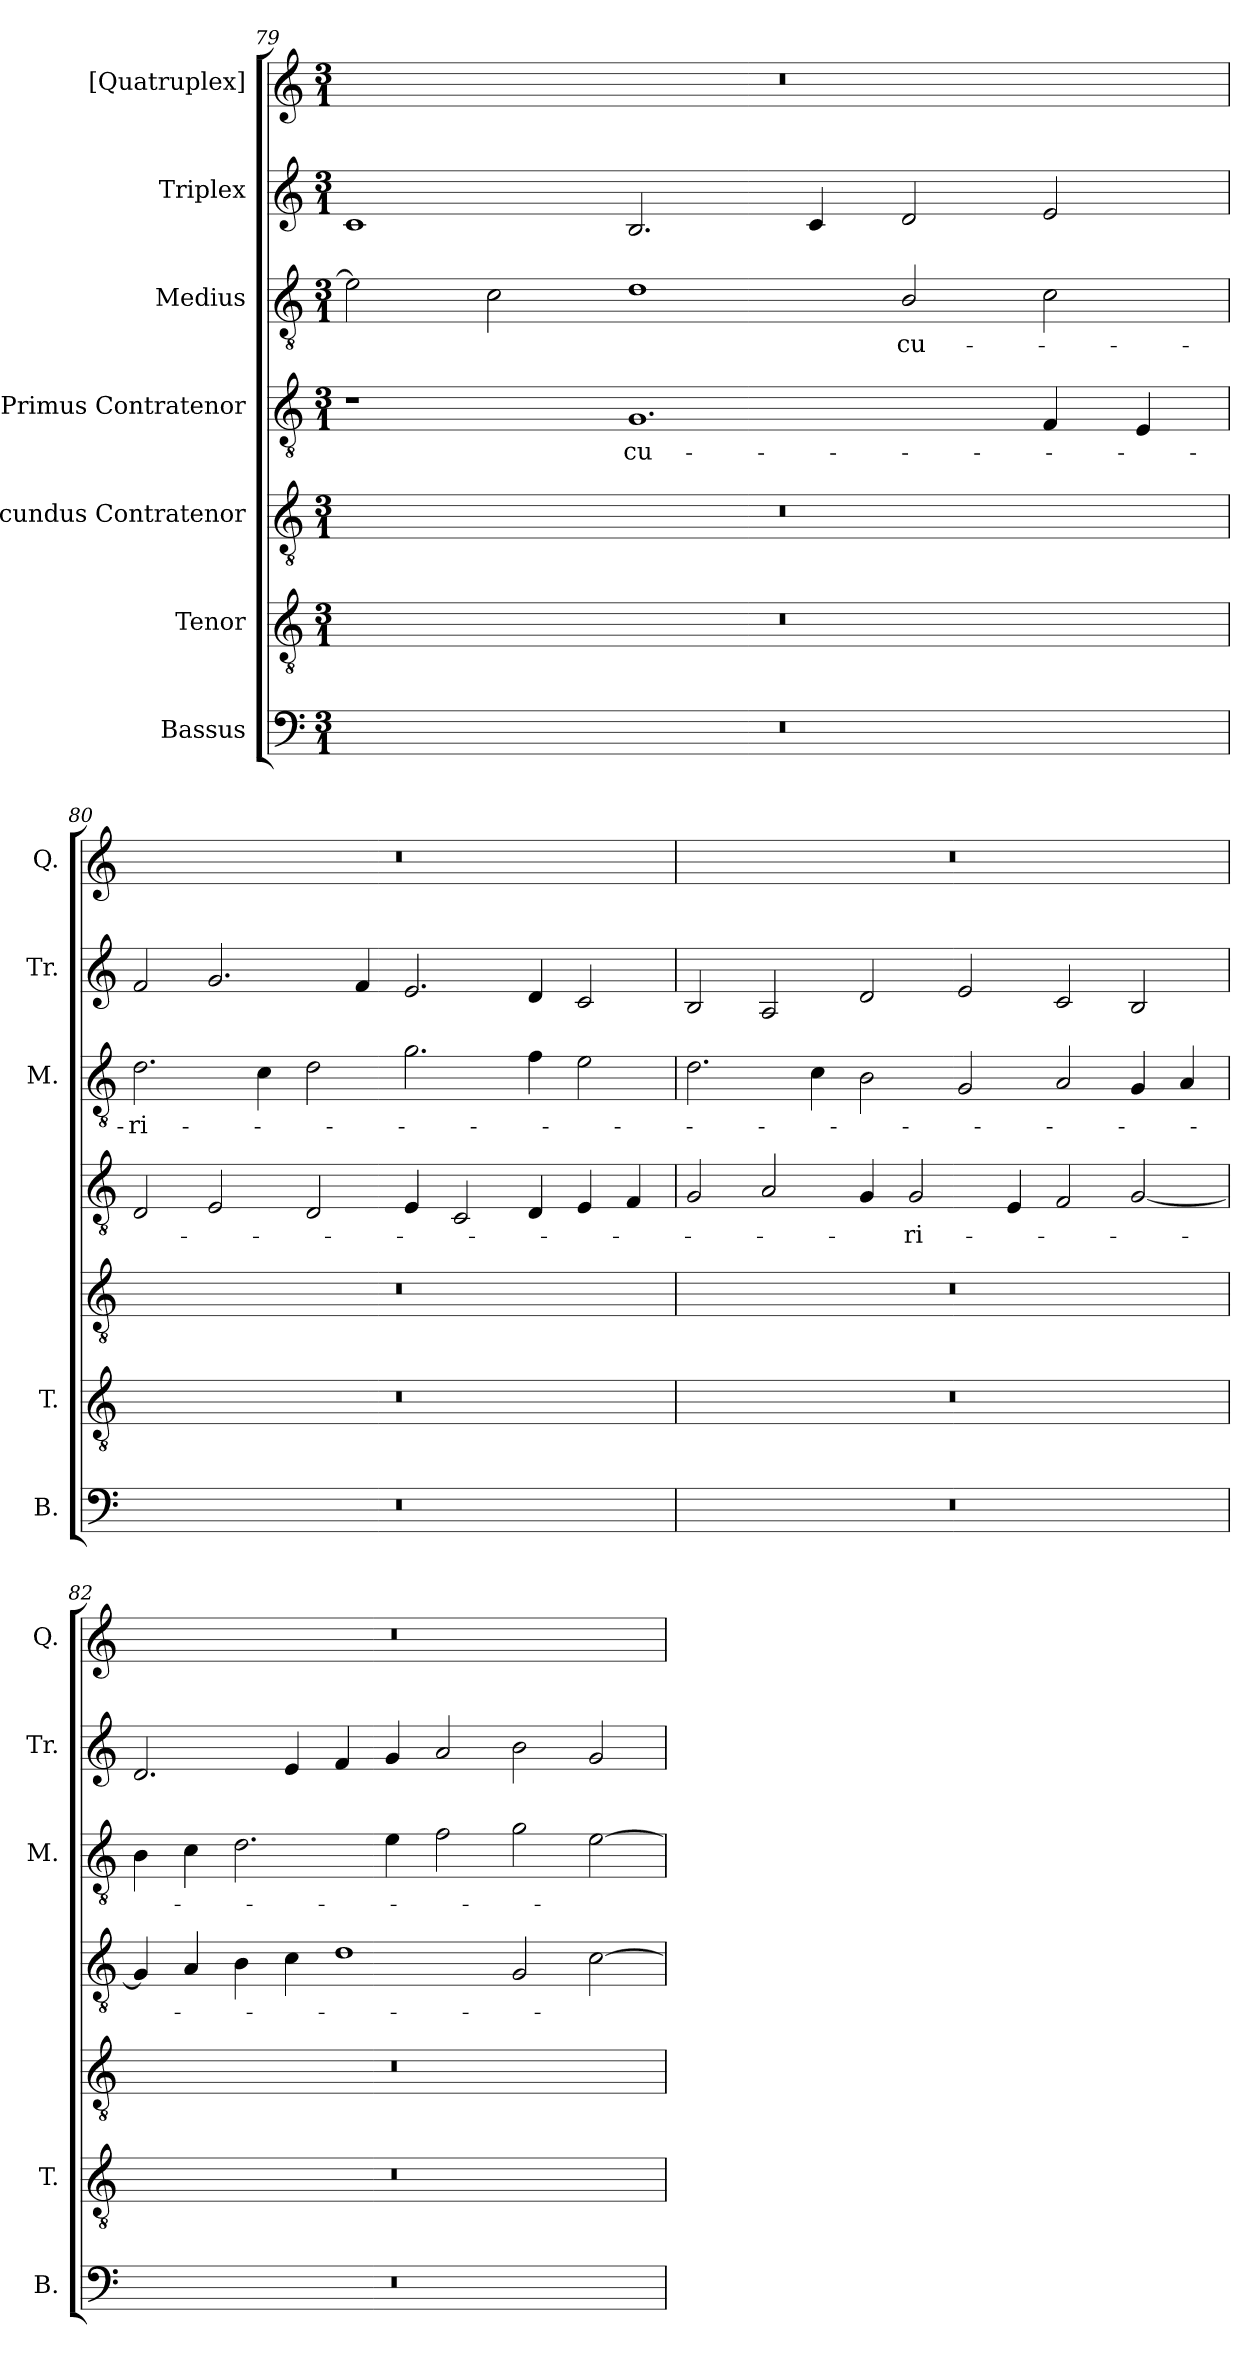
**kern	**kern	**kern	**kern	**text	**kern	**text	**kern	**kern
*part7	*part6	*part5	*part4	*part4	*part3	*part3	*part2	*part1
*staff7	*staff6	*staff5	*staff4	*staff4	*staff3	*staff3	*staff2	*staff1
*I"Bassus	*I"Tenor	*I"Secundus Contratenor	*I"Primus Contratenor	*	*I"Medius	*	*I"Triplex	*I"[Quatruplex]
*I'B.	*I'T.	*	*	*	*I'M.	*	*I'Tr.	*I'Q.
!!LO:PB:g=z
*clefF4	*clefGv2	*clefGv2	*clefGv2	*	*clefGv2	*	*clefG2	*clefG2
*	*ITrd7c12	*ITrd7c12	*ITrd7c12	*	*ITrd7c12	*	*	*
*k[]	*k[]	*k[]	*k[]	*	*k[]	*	*k[]	*k[]
*C:	*C:	*C:	*C:	*	*C:	*	*C:	*C:
*M3/1	*M3/1	*M3/1	*M3/1	*	*M3/1	*	*M3/1	*M3/1
=79	=79	=79	=79	=79	=79	=79	=79	=79
!LO:N:vis=1	!LO:N:vis=1	!LO:N:vis=1	!	!	!	!	!	!LO:N:vis=1
0.r	0.r	0.r	1r	.	2Ei\]	.	1ci	0.r
.	.	.	.	.	2Ci\	.	.	.
!	!	!	!	!LO:LY:b:color=#000000	!	!	!	!
.	.	.	1.GGi	cu-	1Di	.	2.Bi/	.
.	.	.	.	.	.	.	4ci/	.
!	!	!	!	!	!	!LO:LY:b:color=#000000	!	!
.	.	.	.	.	2BBi/	cu-	2di/	.
.	.	.	4FFi/	.	2Ci\	.	2ei/	.
.	.	.	4EEi/	.	.	.	.	.
=80`	=80`	=80`	=80`	=80`	=80`	=80`	=80`	=80`
!LO:N:vis=1	!LO:N:vis=1	!LO:N:vis=1	!	!	!	!	!	!
!	!	!	!	!	!	!LO:LY:b:color=#000000	!	!LO:N:vis=1
0.r	0.r	0.r	2DDi/	.	2.Di\	-ri-	2fi/	0.r
.	.	.	2EEi/	.	.	.	2.gi/	.
.	.	.	.	.	4Ci\	.	.	.
.	.	.	2DDi/	.	2Di\	.	.	.
.	.	.	.	.	.	.	4fi/	.
.	.	.	4EEi/	.	2.Gi\	.	2.ei/	.
.	.	.	2CCi/	.	.	.	.	.
.	.	.	4DDi/	.	4Fi\	.	4di/	.
.	.	.	4EEi/	.	2Ei\	.	2ci/	.
.	.	.	4FFi/	.	.	.	.	.
=81`	=81`	=81`	=81`	=81`	=81`	=81`	=81`	=81`
!LO:N:vis=1	!LO:N:vis=1	!LO:N:vis=1	!	!	!	!	!	!LO:N:vis=1
0.r	0.r	0.r	2GGi/	.	2.Di\	.	2Bi/	0.r
.	.	.	2AAi/	.	.	.	2Ai/	.
.	.	.	.	.	4Ci\	.	.	.
.	.	.	4GGi/	.	2BBi\	.	2di/	.
!	!	!	!	!LO:LY:b:color=#000000	!	!	!	!
.	.	.	2GGi/	-ri-	.	.	.	.
.	.	.	.	.	2GGi/	.	2ei/	.
.	.	.	4EEi/	.	.	.	.	.
.	.	.	2FFi/	.	2AAi/	.	2ci/	.
.	.	.	[<2GGi/	.	4GGi/	.	2Bi/	.
.	.	.	.	.	4AAi/	.	.	.
!!LO:LB:g=z
=82`	=82`	=82`	=82`	=82`	=82`	=82`	=82`	=82`
!LO:N:vis=1	!LO:N:vis=1	!LO:N:vis=1	!	!	!	!	!	!LO:N:vis=1
0.r	0.r	0.r	4GGi/]	.	4BBi\	.	2.di/	0.r
.	.	.	4AAi/	.	4Ci\	.	.	.
.	.	.	4BBi\	.	2.Di\	.	.	.
.	.	.	4Ci\	.	.	.	4ei/	.
.	.	.	1Di	.	.	.	4fi/	.
.	.	.	.	.	4Ei\	.	4gi/	.
.	.	.	.	.	2Fi\	.	2ai/	.
.	.	.	2GGi/	.	2Gi\	.	2bi\	.
.	.	.	[>2Ci\	.	[>2Ei\	.	2gi/	.
=`	=`	=`	=`	=`	=`	=`	=`	=`
*-	*-	*-	*-	*-	*-	*-	*-	*-
